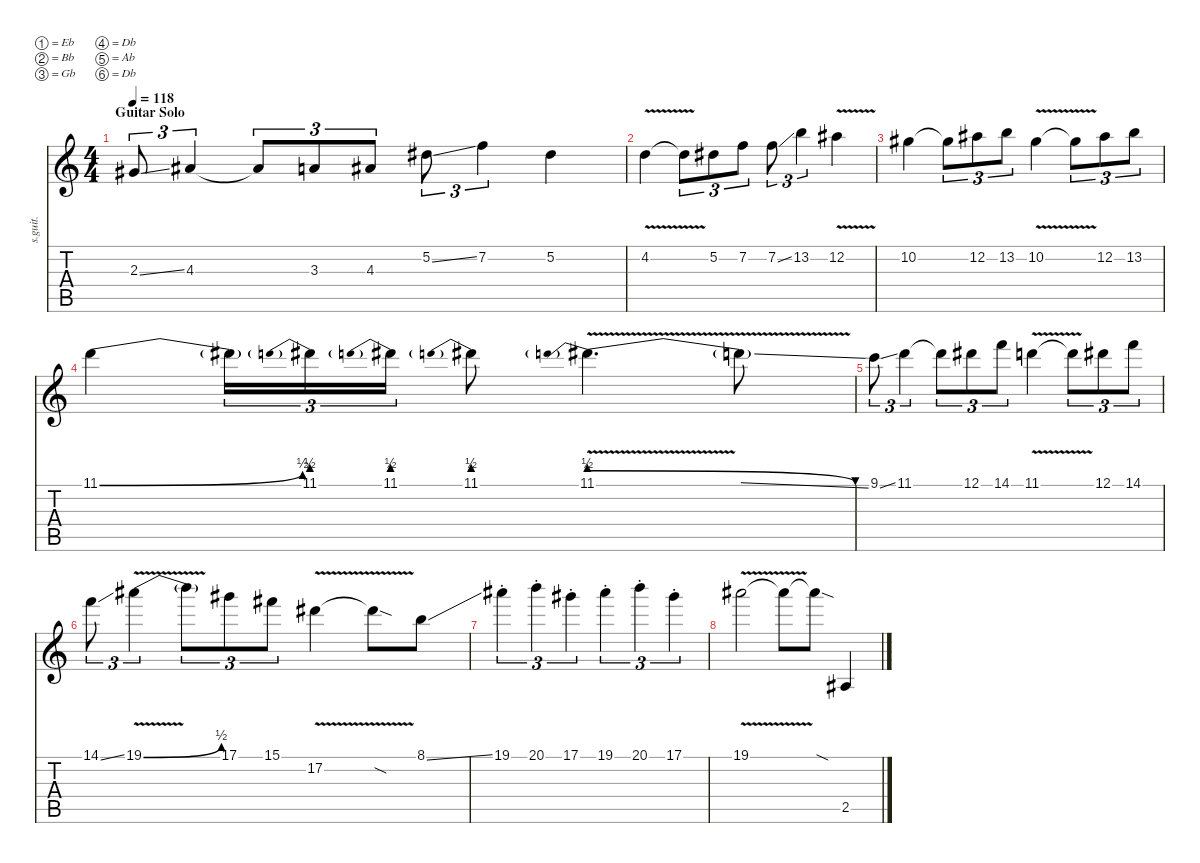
\defaultSystemsLayout 4
\hideDynamics
\bracketExtendMode nobrackets
\track ("Lead [Synyster Gates]" "s.guit.") {instrument distortionguitar}
\staff {score tabs}
\tuning (Eb4 Bb3 Gb3 Db3 Ab2 Db2)
\ts (4 4)
\section ("" "Guitar Solo")
\tempo 118
\clef g2
\ks c
2.3{ss acc #}.8{tu (3 2) lyrics (0 "") lyrics (1 "") lyrics (2 "") lyrics (3 "") lyrics (4 "") dy f} 4.3{acc #}.4{tu (3 2) lyrics (0 "") lyrics (1 "") lyrics (2 "") lyrics (3 "") lyrics (4 "")} 4.3{t acc #}.8{tu (3 2) lyrics (0 "") lyrics (1 "") lyrics (2 "") lyrics (3 "") lyrics (4 "")} 3.3.8{tu (3 2) lyrics (0 "") lyrics (1 "") lyrics (2 "") lyrics (3 "") lyrics (4 "")} 4.3{acc #}.8{tu (3 2) lyrics (0 "") lyrics (1 "") lyrics (2 "") lyrics (3 "") lyrics (4 "")} 5.2{ss acc #}.8{tu (3 2) lyrics (0 "") lyrics (1 "") lyrics (2 "") lyrics (3 "") lyrics (4 "")} 7.2.4{tu (3 2) lyrics (0 "") lyrics (1 "") lyrics (2 "") lyrics (3 "") lyrics (4 "")} 5.2{acc #}.4{lyrics (0 "") lyrics (1 "") lyrics (2 "") lyrics (3 "") lyrics (4 "")} |
4.2{v}.4{lyrics (0 "") lyrics (1 "") lyrics (2 "") lyrics (3 "") lyrics (4 "")} 4.2{t}.8{tu (3 2) lyrics (0 "") lyrics (1 "") lyrics (2 "") lyrics (3 "") lyrics (4 "")} 5.2{acc #}.8{tu (3 2) lyrics (0 "") lyrics (1 "") lyrics (2 "") lyrics (3 "") lyrics (4 "")} 7.2.8{tu (3 2) lyrics (0 "") lyrics (1 "") lyrics (2 "") lyrics (3 "") lyrics (4 "")} 7.2{ss}.8{tu (3 2) lyrics (0 "") lyrics (1 "") lyrics (2 "") lyrics (3 "") lyrics (4 "")} 13.2.4{tu (3 2) lyrics (0 "") lyrics (1 "") lyrics (2 "") lyrics (3 "") lyrics (4 "")} 12.2{v acc #}.4{lyrics (0 "") lyrics (1 "") lyrics (2 "") lyrics (3 "") lyrics (4 "")} |
10.2{acc #}.4{lyrics (0 "") lyrics (1 "") lyrics (2 "") lyrics (3 "") lyrics (4 "")} 10.2{t acc #}.8{tu (3 2) lyrics (0 "") lyrics (1 "") lyrics (2 "") lyrics (3 "") lyrics (4 "")} 12.2{acc #}.8{tu (3 2) lyrics (0 "") lyrics (1 "") lyrics (2 "") lyrics (3 "") lyrics (4 "")} 13.2.8{tu (3 2) lyrics (0 "") lyrics (1 "") lyrics (2 "") lyrics (3 "") lyrics (4 "")} 10.2{v acc #}.4{lyrics (0 "") lyrics (1 "") lyrics (2 "") lyrics (3 "") lyrics (4 "")} 10.2{t acc #}.8{tu (3 2) lyrics (0 "") lyrics (1 "") lyrics (2 "") lyrics (3 "") lyrics (4 "")} 12.2{acc #}.8{tu (3 2) lyrics (0 "") lyrics (1 "") lyrics (2 "") lyrics (3 "") lyrics (4 "")} 13.2.8{tu (3 2) lyrics (0 "") lyrics (1 "") lyrics (2 "") lyrics (3 "") lyrics (4 "")} |
11.1{be (bend 0 0 30 2)}.4{lyrics (0 "") lyrics (1 "") lyrics (2 "") lyrics (3 "") lyrics (4 "")} 11.1{t}.16{tu (3 2) lyrics (0 "") lyrics (1 "") lyrics (2 "") lyrics (3 "") lyrics (4 "")} 11.1{be (prebend 0 2 60 2)}.16{tu (3 2) lyrics (0 "") lyrics (1 "") lyrics (2 "") lyrics (3 "") lyrics (4 "")} 11.1{be (prebend 0 2 60 2)}.16{tu (3 2) lyrics (0 "") lyrics (1 "") lyrics (2 "") lyrics (3 "") lyrics (4 "")} 11.1{be (prebend 0 2 60 2)}.8{lyrics (0 "") lyrics (1 "") lyrics (2 "") lyrics (3 "") lyrics (4 "")} 11.1{be (prebendrelease 0 2 60 0) v}.4{d lyrics (0 "") lyrics (1 "") lyrics (2 "") lyrics (3 "") lyrics (4 "")} 11.1{ss t}.8{lyrics (0 "") lyrics (1 "") lyrics (2 "") lyrics (3 "") lyrics (4 "")} |
9.1{ss}.8{tu (3 2) lyrics (0 "") lyrics (1 "") lyrics (2 "") lyrics (3 "") lyrics (4 "")} 11.1.4{tu (3 2) lyrics (0 "") lyrics (1 "") lyrics (2 "") lyrics (3 "") lyrics (4 "")} 11.1{t}.8{tu (3 2) lyrics (0 "") lyrics (1 "") lyrics (2 "") lyrics (3 "") lyrics (4 "")} 12.1{acc #}.8{tu (3 2) lyrics (0 "") lyrics (1 "") lyrics (2 "") lyrics (3 "") lyrics (4 "")} 14.1.8{tu (3 2) lyrics (0 "") lyrics (1 "") lyrics (2 "") lyrics (3 "") lyrics (4 "")} 11.1{v}.4{lyrics (0 "") lyrics (1 "") lyrics (2 "") lyrics (3 "") lyrics (4 "")} 11.1{t}.8{tu (3 2) lyrics (0 "") lyrics (1 "") lyrics (2 "") lyrics (3 "") lyrics (4 "")} 12.1{acc #}.8{tu (3 2) lyrics (0 "") lyrics (1 "") lyrics (2 "") lyrics (3 "") lyrics (4 "")} 14.1.8{tu (3 2) lyrics (0 "") lyrics (1 "") lyrics (2 "") lyrics (3 "") lyrics (4 "")} |
14.1{ss}.8{tu (3 2) lyrics (0 "") lyrics (1 "") lyrics (2 "") lyrics (3 "") lyrics (4 "")} 19.1{be (bend 0 0 30 2) v acc #}.4{tu (3 2) lyrics (0 "") lyrics (1 "") lyrics (2 "") lyrics (3 "") lyrics (4 "")} 19.1{t}.8{tu (3 2) lyrics (0 "") lyrics (1 "") lyrics (2 "") lyrics (3 "") lyrics (4 "")} 17.1{acc #}.8{tu (3 2) lyrics (0 "") lyrics (1 "") lyrics (2 "") lyrics (3 "") lyrics (4 "")} 15.1{acc #}.8{tu (3 2) lyrics (0 "") lyrics (1 "") lyrics (2 "") lyrics (3 "") lyrics (4 "")} 17.2{v acc #}.4{lyrics (0 "") lyrics (1 "") lyrics (2 "") lyrics (3 "") lyrics (4 "")} 17.2{sod t acc #}.8{lyrics (0 "") lyrics (1 "") lyrics (2 "") lyrics (3 "") lyrics (4 "")} 8.1{ss}.8{lyrics (0 "") lyrics (1 "") lyrics (2 "") lyrics (3 "") lyrics (4 "")} |
19.1{st acc #}.4{tu (3 2) lyrics (0 "") lyrics (1 "") lyrics (2 "") lyrics (3 "") lyrics (4 "")} 20.1{st}.4{tu (3 2) lyrics (0 "") lyrics (1 "") lyrics (2 "") lyrics (3 "") lyrics (4 "")} 17.1{st acc #}.4{tu (3 2) lyrics (0 "") lyrics (1 "") lyrics (2 "") lyrics (3 "") lyrics (4 "")} 19.1{st acc #}.4{tu (3 2) lyrics (0 "") lyrics (1 "") lyrics (2 "") lyrics (3 "") lyrics (4 "")} 20.1{st}.4{tu (3 2) lyrics (0 "") lyrics (1 "") lyrics (2 "") lyrics (3 "") lyrics (4 "")} 17.1{st acc #}.4{tu (3 2) lyrics (0 "") lyrics (1 "") lyrics (2 "") lyrics (3 "") lyrics (4 "")} |
19.1{v acc #}.2{lyrics (0 "") lyrics (1 "") lyrics (2 "") lyrics (3 "") lyrics (4 "")} 19.1{t acc #}.8{lyrics (0 "") lyrics (1 "") lyrics (2 "") lyrics (3 "") lyrics (4 "")} 19.1{sod t acc #}.8{lyrics (0 "") lyrics (1 "") lyrics (2 "") lyrics (3 "") lyrics (4 "")} 2.5{ss acc #}.4{lyrics (0 "") lyrics (1 "") lyrics (2 "") lyrics (3 "") lyrics (4 "")}
